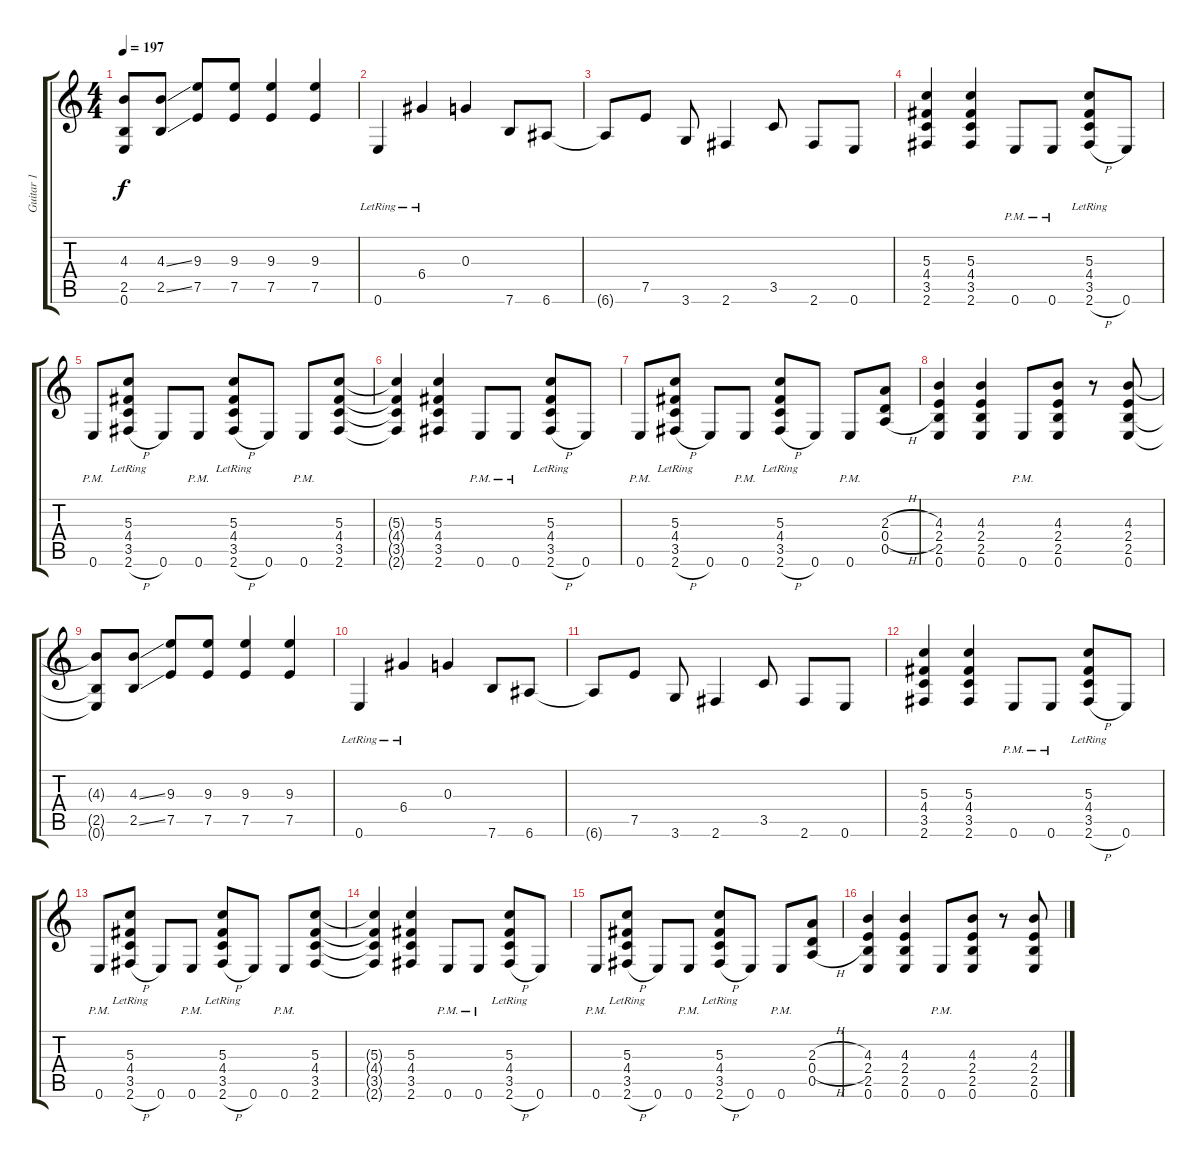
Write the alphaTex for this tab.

\track ("Guitar 1" "Guitar 1") {instrument distortionguitar}
\staff {score tabs}
\tuning (E4 B3 G3 D3 A2 E2) {hide}
\ts (4 4)
\tempo 197
\clef g2
\ks c
(4.3{t} 2.5{t} 0.6{t}).8{dy f} (4.3{ss} 2.5{ss}).8 (9.3 7.5).8 (9.3 7.5).8 (9.3 7.5).4 (9.3 7.5).4 |
0.6{lr}.4 6.4{lr}.4 0.3.4 7.6.8 6.6.8 |
6.6{t}.8 7.5.8 3.6.8 2.6.4 3.5.8 2.6.8 0.6.8 |
(5.3 4.4 3.5 2.6).4 (5.3 4.4 3.5 2.6).4 0.6{pm}.8 0.6{pm}.8 (5.3{lr} 4.4{lr} 3.5{lr} 2.6{h}).8 0.6.8 |
0.6{pm}.8 (5.3{lr} 4.4{lr} 3.5{lr} 2.6{h}).8 0.6.8 0.6{pm}.8 (5.3{lr} 4.4{lr} 3.5{lr} 2.6{h}).8 0.6.8 0.6{pm}.8 (5.3 4.4 3.5 2.6).8 |
(5.3{t} 4.4{t} 3.5{t} 2.6{t}).4 (5.3 4.4 3.5 2.6).4 0.6{pm}.8 0.6{pm}.8 (5.3{lr} 4.4{lr} 3.5{lr} 2.6{h}).8 0.6.8 |
0.6{pm}.8 (5.3{lr} 4.4{lr} 3.5{lr} 2.6{h}).8 0.6.8 0.6{pm}.8 (5.3{lr} 4.4{lr} 3.5{lr} 2.6{h}).8 0.6.8 0.6{pm}.8 (2.3{h} 0.4{h} 0.5{h}).8 |
(4.3 2.4 2.5 0.6).4 (4.3 2.4 2.5 0.6).4 0.6{pm}.8 (4.3 2.4 2.5 0.6).8 r.8 (4.3 2.4 2.5 0.6).8 |
(4.3{t} 2.5{t} 0.6{t}).8 (4.3{ss} 2.5{ss}).8 (9.3 7.5).8 (9.3 7.5).8 (9.3 7.5).4 (9.3 7.5).4 |
0.6{lr}.4 6.4{lr}.4 0.3.4 7.6.8 6.6.8 |
6.6{t}.8 7.5.8 3.6.8 2.6.4 3.5.8 2.6.8 0.6.8 |
(5.3 4.4 3.5 2.6).4 (5.3 4.4 3.5 2.6).4 0.6{pm}.8 0.6{pm}.8 (5.3{lr} 4.4{lr} 3.5{lr} 2.6{h}).8 0.6.8 |
0.6{pm}.8 (5.3{lr} 4.4{lr} 3.5{lr} 2.6{h}).8 0.6.8 0.6{pm}.8 (5.3{lr} 4.4{lr} 3.5{lr} 2.6{h}).8 0.6.8 0.6{pm}.8 (5.3 4.4 3.5 2.6).8 |
(5.3{t} 4.4{t} 3.5{t} 2.6{t}).4 (5.3 4.4 3.5 2.6).4 0.6{pm}.8 0.6{pm}.8 (5.3{lr} 4.4{lr} 3.5{lr} 2.6{h}).8 0.6.8 |
0.6{pm}.8 (5.3{lr} 4.4{lr} 3.5{lr} 2.6{h}).8 0.6.8 0.6{pm}.8 (5.3{lr} 4.4{lr} 3.5{lr} 2.6{h}).8 0.6.8 0.6{pm}.8 (2.3{h} 0.4{h} 0.5{h}).8 |
(4.3 2.4 2.5 0.6).4 (4.3 2.4 2.5 0.6).4 0.6{pm}.8 (4.3 2.4 2.5 0.6).8 r.8 (4.3 2.4 2.5 0.6).8
